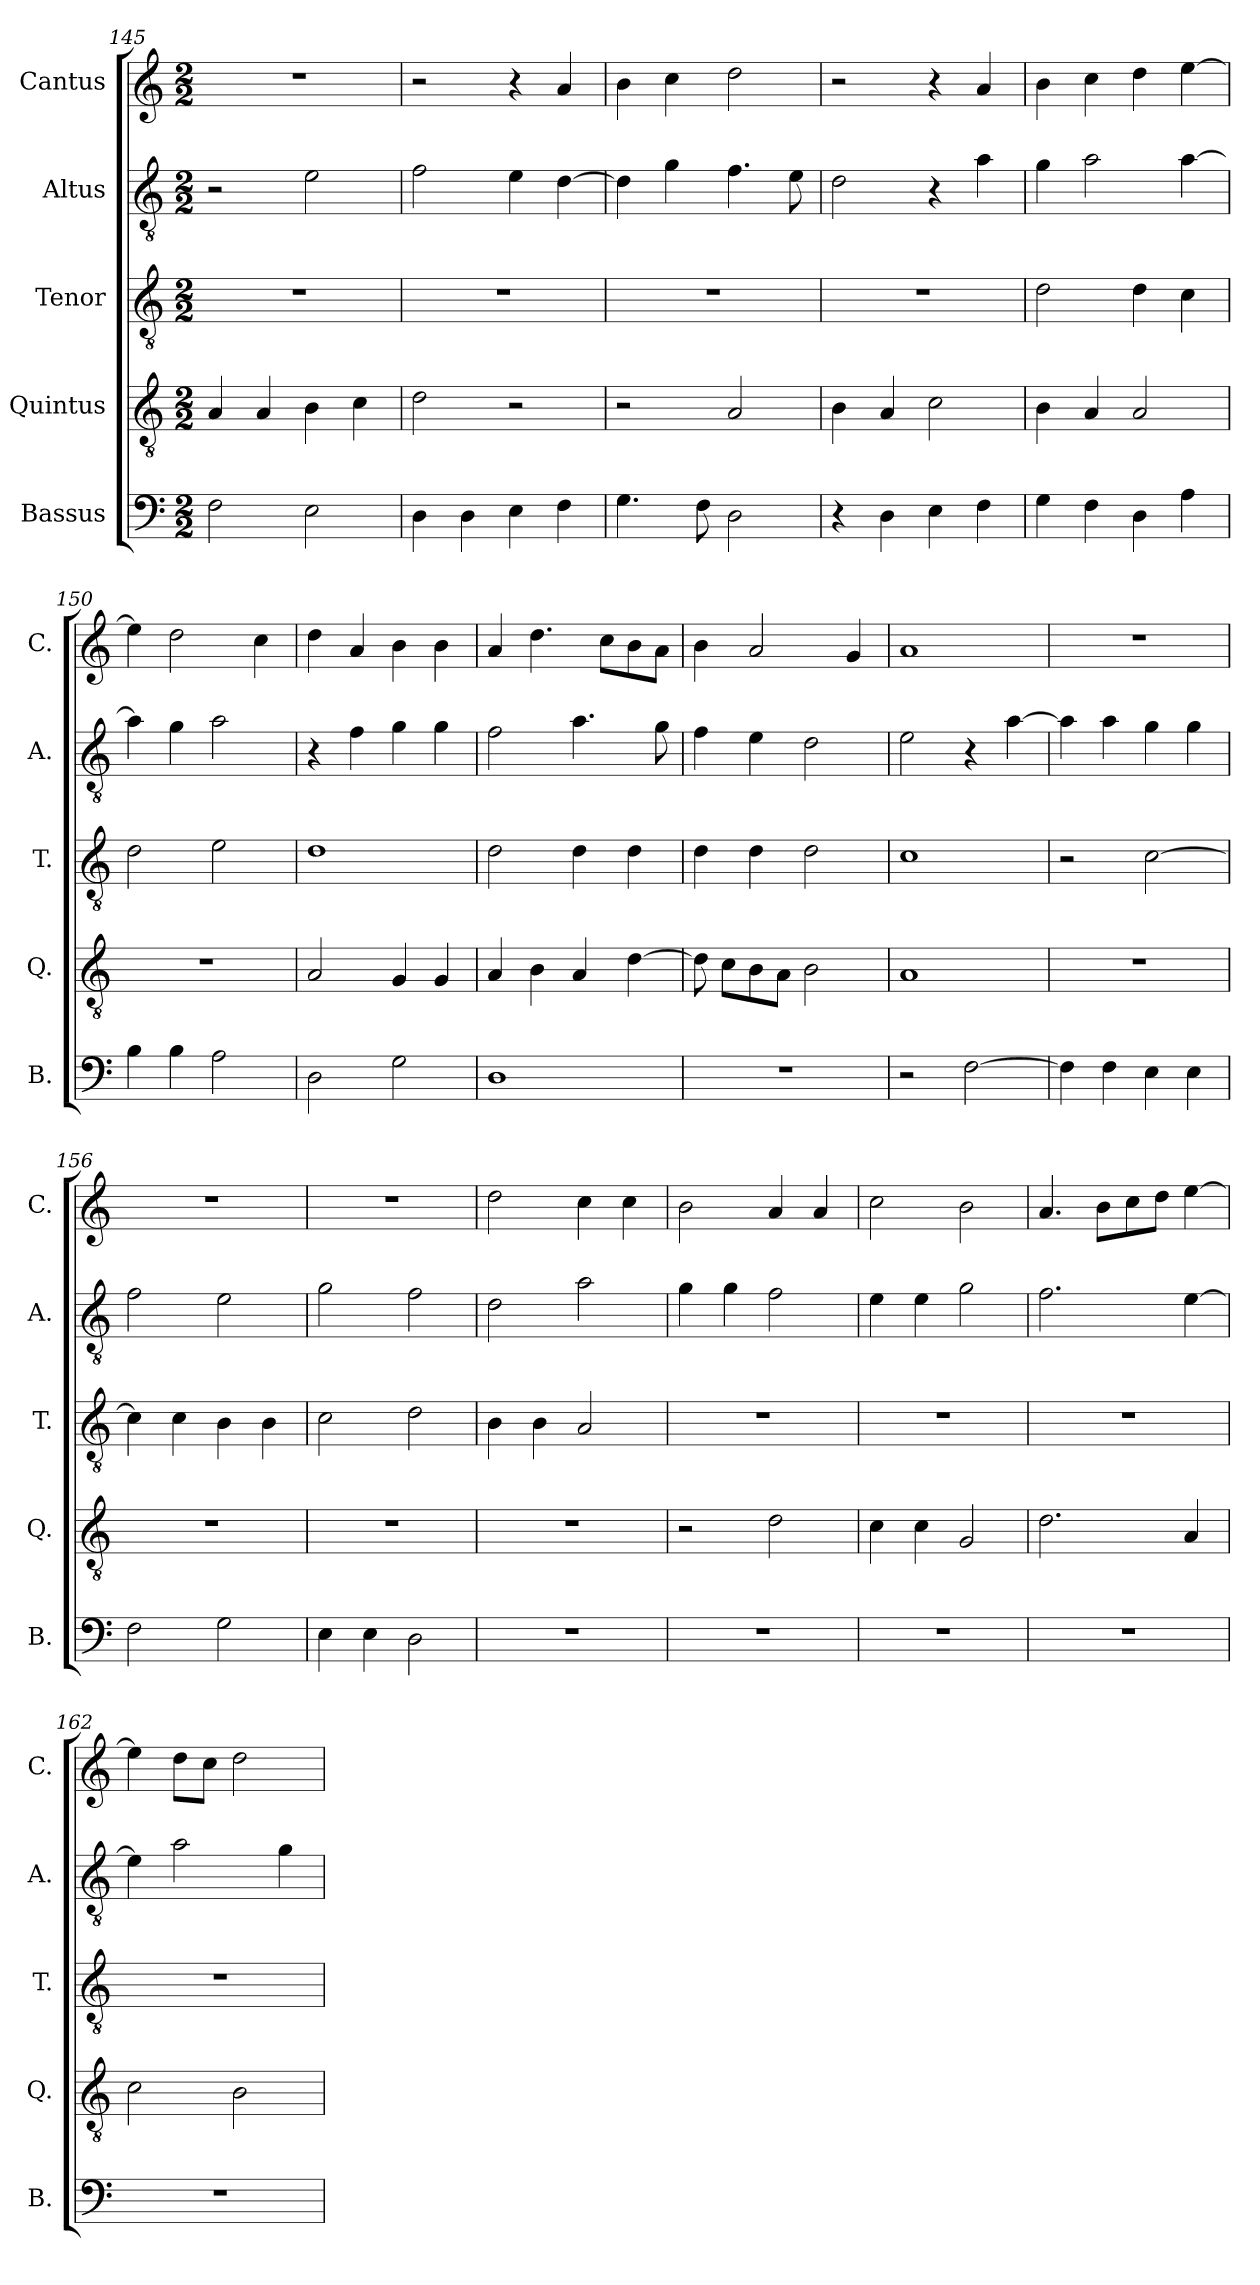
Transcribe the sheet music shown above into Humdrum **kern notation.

**kern	**kern	**kern	**kern	**kern
*part5	*part4	*part3	*part2	*part1
*staff5	*staff4	*staff3	*staff2	*staff1
*I"Bassus	*I"Quintus	*I"Tenor	*I"Altus	*I"Cantus
*I'B.	*I'Q.	*I'T.	*I'A.	*I'C.
*clefF4	*clefGv2	*clefGv2	*clefGv2	*clefG2
*k[]	*k[]	*k[]	*k[]	*k[]
*M2/2	*M2/2	*M2/2	*M2/2	*M2/2
=145	=145	=145	=145	=145
2F\	4A/	1r	2r	1r
.	4A/	.	.	.
2E\	4B\	.	2e\	.
.	4c\	.	.	.
=146	=146	=146	=146	=146
4D\	2d\	1r	2f\	2r
4D\	.	.	.	.
4E\	2r	.	4e\	4r
4F\	.	.	[4d\	4a/
=147	=147	=147	=147	=147
4.G\	2r	1r	4d\]	4b\
.	.	.	4g\	4cc\
8F\	.	.	.	.
2D\	2A/	.	4.f\	2dd\
.	.	.	8e\	.
=148	=148	=148	=148	=148
4r	4B\	1r	2d\	2r
4D\	4A/	.	.	.
4E\	2c\	.	4r	4r
4F\	.	.	4a\	4a/
=149	=149	=149	=149	=149
4G\	4B\	2d\	4g\	4b\
4F\	4A/	.	2a\	4cc\
4D\	2A/	4d\	.	4dd\
4A\	.	4c\	[4a\	[4ee\
=150	=150	=150	=150	=150
4B\	1r	2d\	4a\]	4ee\]
4B\	.	.	4g\	2dd\
2A\	.	2e\	2a\	.
.	.	.	.	4cc\
=151	=151	=151	=151	=151
2D\	2A/	1d	4r	4dd\
.	.	.	4f\	4a/
2G\	4G/	.	4g\	4b\
.	4G/	.	4g\	4b\
=152	=152	=152	=152	=152
1D	4A/	2d\	2f\	4a/
.	4B\	.	.	4.dd\
.	4A/	4d\	4.a\	.
.	.	.	.	8cc\L
.	[4d\	4d\	.	8b\
.	.	.	8g\	8a\J
=153	=153	=153	=153	=153
1r	8d\]	4d\	4f\	4b\
.	8c\L	.	.	.
.	8B\	4d\	4e\	2a/
.	8A\J	.	.	.
.	2B\	2d\	2d\	.
.	.	.	.	4g/
=154	=154	=154	=154	=154
2r	1A	1c	2e\	1a
[2F\	.	.	4r	.
.	.	.	[4a\	.
=155	=155	=155	=155	=155
4F\]	1r	2r	4a\]	1r
4F\	.	.	4a\	.
4E\	.	[2c\	4g\	.
4E\	.	.	4g\	.
=156	=156	=156	=156	=156
2F\	1r	4c\]	2f\	1r
.	.	4c\	.	.
2G\	.	4B\	2e\	.
.	.	4B\	.	.
=157	=157	=157	=157	=157
4E\	1r	2c\	2g\	1r
4E\	.	.	.	.
2D\	.	2d\	2f\	.
=158	=158	=158	=158	=158
1r	1r	4B\	2d\	2dd\
.	.	4B\	.	.
.	.	2A/	2a\	4cc\
.	.	.	.	4cc\
=159	=159	=159	=159	=159
1r	2r	1r	4g\	2b\
.	.	.	4g\	.
.	2d\	.	2f\	4a/
.	.	.	.	4a/
=160	=160	=160	=160	=160
1r	4c\	1r	4e\	2cc\
.	4c\	.	4e\	.
.	2G/	.	2g\	2b\
=161	=161	=161	=161	=161
1r	2.d\	1r	2.f\	4.a/
.	.	.	.	8b\L
.	.	.	.	8cc\
.	.	.	.	8dd\J
.	4A/	.	[4e\	[4ee\
=162	=162	=162	=162	=162
1r	2c\	1r	4e\]	4ee\]
.	.	.	2a\	8dd\L
.	.	.	.	8cc\J
.	2B\	.	.	2dd\
.	.	.	4g\	.
=	=	=	=	=
*-	*-	*-	*-	*-
